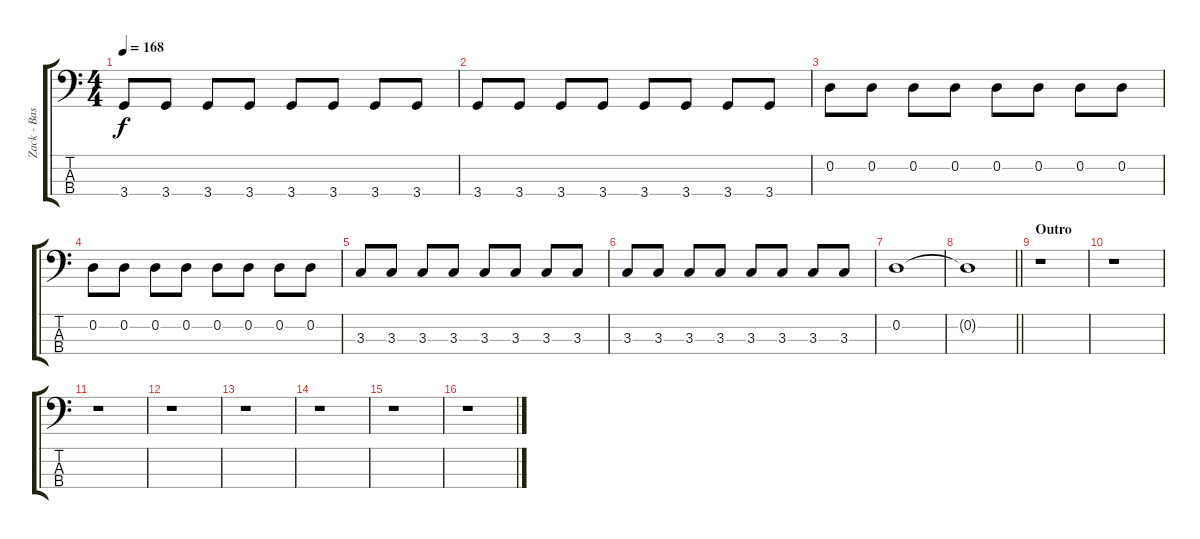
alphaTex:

\track ("Zack - Bass" "Zack - Bas") {instrument electricbassfinger}
\staff {score tabs}
\tuning (G2 D2 A1 E1) {hide}
\ts (4 4)
\tempo 168
\clef f4
\ks c
3.4.8{dy f} 3.4.8 3.4.8 3.4.8 3.4.8 3.4.8 3.4.8 3.4.8 |
3.4.8 3.4.8 3.4.8 3.4.8 3.4.8 3.4.8 3.4.8 3.4.8 |
0.2.8 0.2.8 0.2.8 0.2.8 0.2.8 0.2.8 0.2.8 0.2.8 |
0.2.8 0.2.8 0.2.8 0.2.8 0.2.8 0.2.8 0.2.8 0.2.8 |
3.3.8 3.3.8 3.3.8 3.3.8 3.3.8 3.3.8 3.3.8 3.3.8 |
3.3.8 3.3.8 3.3.8 3.3.8 3.3.8 3.3.8 3.3.8 3.3.8 |
0.2.1 |
\barLineRight lightlight
0.2{t}.1 |
\section ("" "Outro")
r.1 |
r.1 |
r.1 |
r.1 |
r.1 |
r.1 |
r.1 |
r.1
